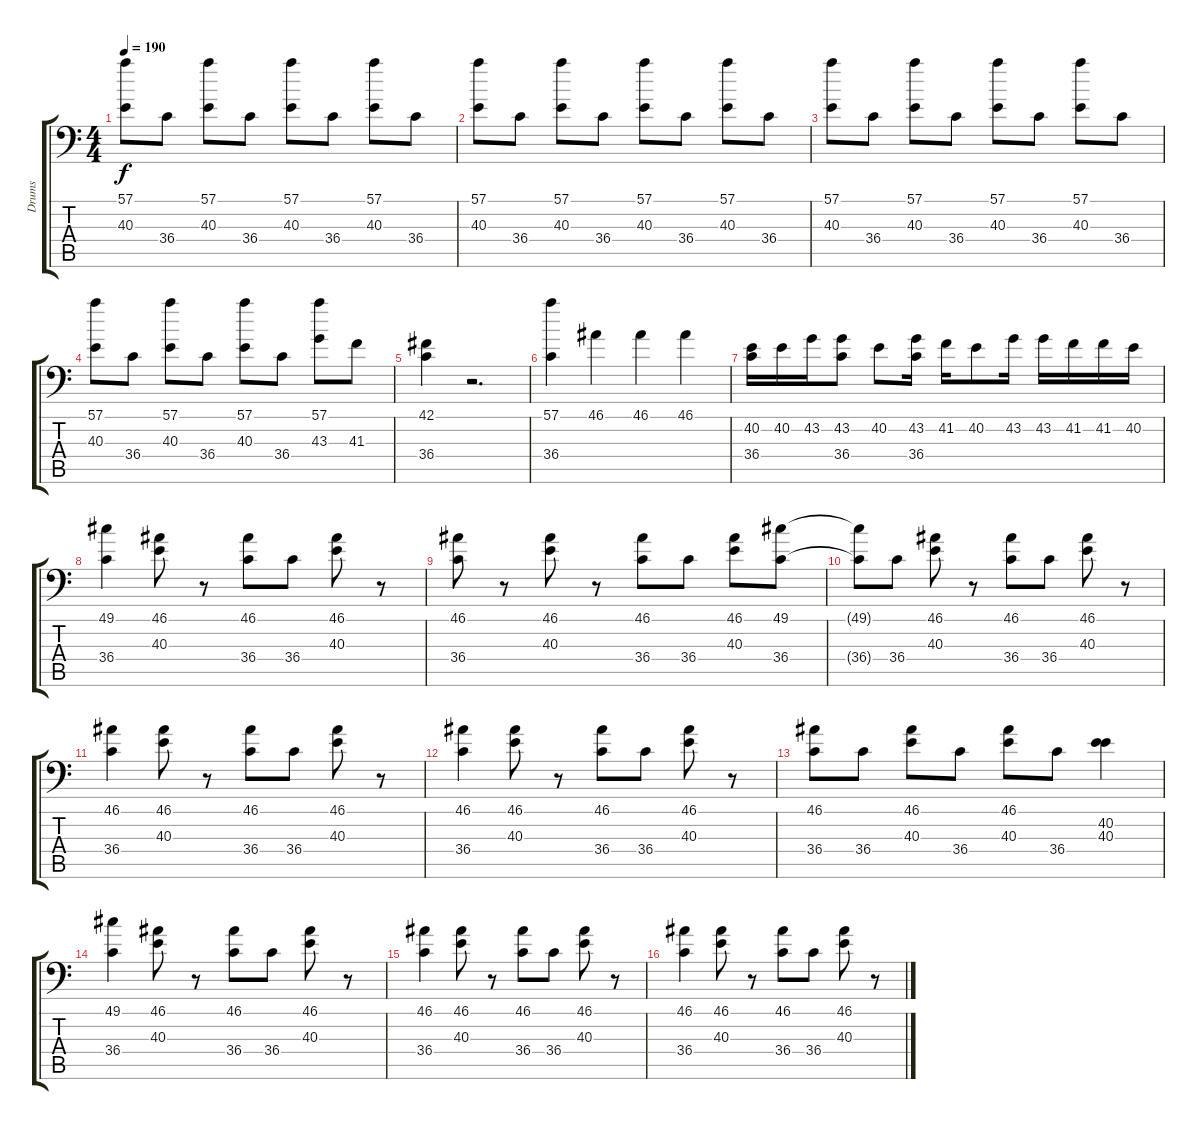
\track ("Drums" "Drums") {instrument acousticgrandpiano}
\staff {score tabs}
\tuning (C-1 C-1 C-1 C-1 C-1 C-1) {hide}
\ts (4 4)
\tempo 190
\clef f4
\ks c
(57.1 40.3).8{dy f} 36.4.8 (57.1 40.3).8 36.4.8 (57.1 40.3).8 36.4.8 (57.1 40.3).8 36.4.8 |
(57.1 40.3).8 36.4.8 (57.1 40.3).8 36.4.8 (57.1 40.3).8 36.4.8 (57.1 40.3).8 36.4.8 |
(57.1 40.3).8 36.4.8 (57.1 40.3).8 36.4.8 (57.1 40.3).8 36.4.8 (57.1 40.3).8 36.4.8 |
(57.1 40.3).8 36.4.8 (57.1 40.3).8 36.4.8 (57.1 40.3).8 36.4.8 (57.1 43.3).8 41.3.8 |
(42.1 36.4).4 r.2{d} |
(57.1 36.4).4 46.1.4 46.1.4 46.1.4 |
(40.2 36.4).16 40.2.16 43.2.16 (43.2 36.4).8 40.2.8 (43.2 36.4).16 41.2.16 40.2.8 43.2.16 43.2.16 41.2.16 41.2.16 40.2.16 |
(49.1 36.4).4 (46.1 40.3).8 r.8 (46.1 36.4).8 36.4.8 (46.1 40.3).8 r.8 |
(46.1 36.4).8 r.8 (46.1 40.3).8 r.8 (46.1 36.4).8 36.4.8 (46.1 40.3).8 (49.1 36.4).8 |
(49.1{t} 36.4{t}).8 36.4.8 (46.1 40.3).8 r.8 (46.1 36.4).8 36.4.8 (46.1 40.3).8 r.8 |
(46.1 36.4).4 (46.1 40.3).8 r.8 (46.1 36.4).8 36.4.8 (46.1 40.3).8 r.8 |
(46.1 36.4).4 (46.1 40.3).8 r.8 (46.1 36.4).8 36.4.8 (46.1 40.3).8 r.8 |
(46.1 36.4).8 36.4.8 (46.1 40.3).8 36.4.8 (46.1 40.3).8 36.4.8 (40.2 40.3).4 |
(49.1 36.4).4 (46.1 40.3).8 r.8 (46.1 36.4).8 36.4.8 (46.1 40.3).8 r.8 |
(46.1 36.4).4 (46.1 40.3).8 r.8 (46.1 36.4).8 36.4.8 (46.1 40.3).8 r.8 |
(46.1 36.4).4 (46.1 40.3).8 r.8 (46.1 36.4).8 36.4.8 (46.1 40.3).8 r.8
